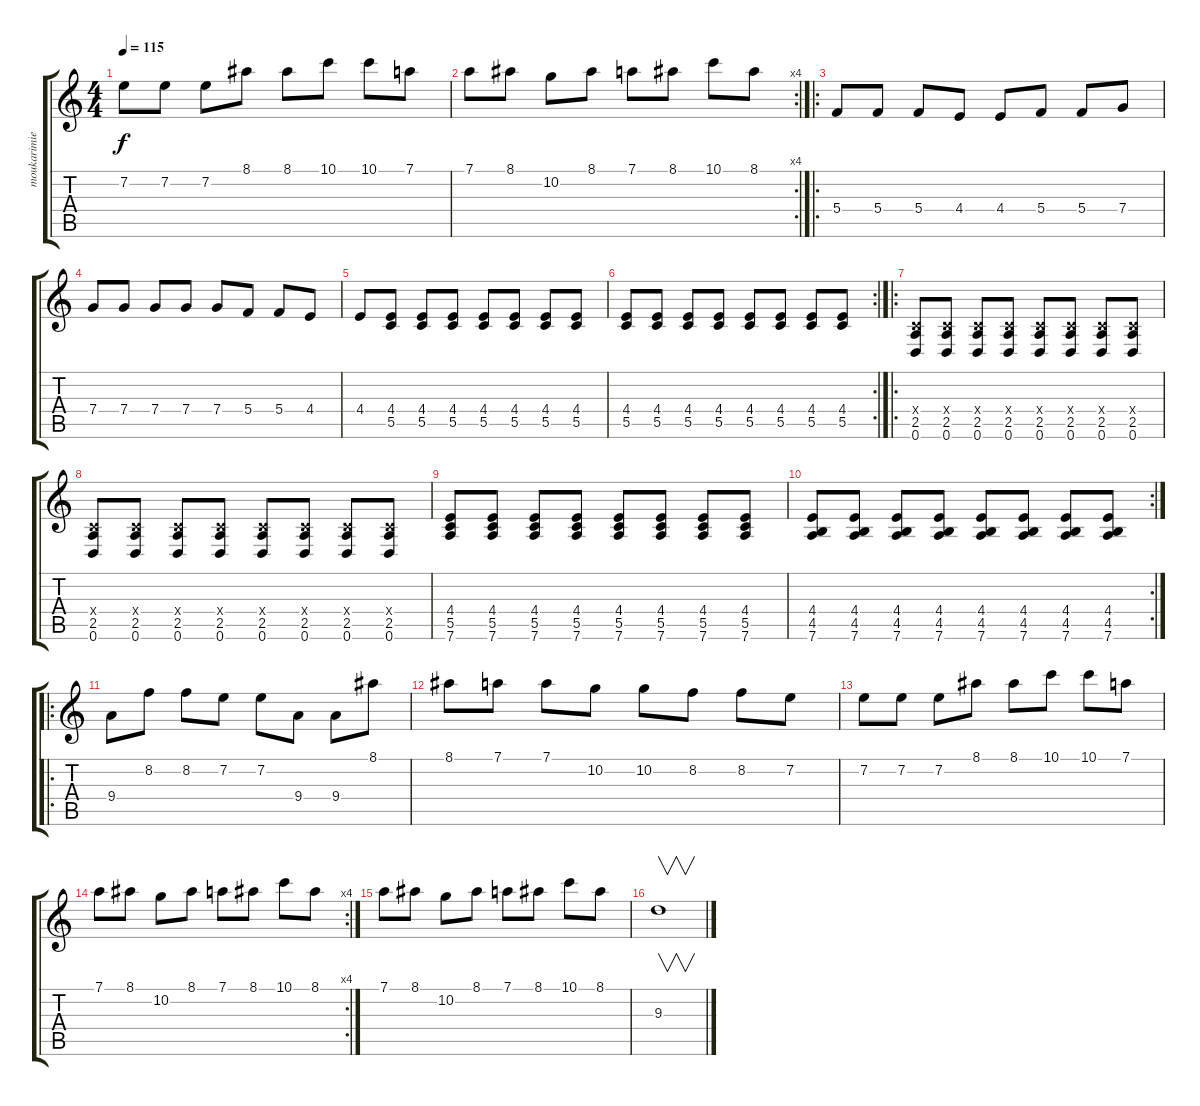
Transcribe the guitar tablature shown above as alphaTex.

\track ("moukarimies" "moukarimie") {instrument distortionguitar}
\staff {score tabs}
\tuning (D4 A3 F3 C3 G2 D2) {hide}
\ts (4 4)
\tempo 115
\clef g2
\ks c
7.2.8{dy f} 7.2.8 7.2.8 8.1.8 8.1.8 10.1.8 10.1.8 7.1.8 |
\rc 4
7.1.8 8.1.8 10.2.8 8.1.8 7.1.8 8.1.8 10.1.8 8.1.8 |
\ro
5.4.8 5.4.8 5.4.8 4.4.8 4.4.8 5.4.8 5.4.8 7.4.8 |
7.4.8 7.4.8 7.4.8 7.4.8 7.4.8 5.4.8 5.4.8 4.4.8 |
4.4.8 (4.4 5.5).8 (4.4 5.5).8 (4.4 5.5).8 (4.4 5.5).8 (4.4 5.5).8 (4.4 5.5).8 (4.4 5.5).8 |
\rc 2
(4.4 5.5).8 (4.4 5.5).8 (4.4 5.5).8 (4.4 5.5).8 (4.4 5.5).8 (4.4 5.5).8 (4.4 5.5).8 (4.4 5.5).8 |
\ro
(0.4{x} 2.5 0.6).8 (0.4{x} 2.5 0.6).8 (0.4{x} 2.5 0.6).8 (0.4{x} 2.5 0.6).8 (0.4{x} 2.5 0.6).8 (0.4{x} 2.5 0.6).8 (0.4{x} 2.5 0.6).8 (0.4{x} 2.5 0.6).8 |
(0.4{x} 2.5 0.6).8 (0.4{x} 2.5 0.6).8 (0.4{x} 2.5 0.6).8 (0.4{x} 2.5 0.6).8 (0.4{x} 2.5 0.6).8 (0.4{x} 2.5 0.6).8 (0.4{x} 2.5 0.6).8 (0.4{x} 2.5 0.6).8 |
(4.4 5.5 7.6).8 (4.4 5.5 7.6).8 (4.4 5.5 7.6).8 (4.4 5.5 7.6).8 (4.4 5.5 7.6).8 (4.4 5.5 7.6).8 (4.4 5.5 7.6).8 (4.4 5.5 7.6).8 |
\rc 2
(4.4 4.5 7.6).8 (4.4 4.5 7.6).8 (4.4 4.5 7.6).8 (4.4 4.5 7.6).8 (4.4 4.5 7.6).8 (4.4 4.5 7.6).8 (4.4 4.5 7.6).8 (4.4 4.5 7.6).8 |
\ro
9.4.8 8.2.8 8.2.8 7.2.8 7.2.8 9.4.8 9.4.8 8.1.8 |
8.1.8 7.1.8 7.1.8 10.2.8 10.2.8 8.2.8 8.2.8 7.2.8 |
7.2.8 7.2.8 7.2.8 8.1.8 8.1.8 10.1.8 10.1.8 7.1.8 |
\rc 4
7.1.8 8.1.8 10.2.8 8.1.8 7.1.8 8.1.8 10.1.8 8.1.8 |
7.1.8 8.1.8 10.2.8 8.1.8 7.1.8 8.1.8 10.1.8 8.1.8 |
9.3.1{v}
